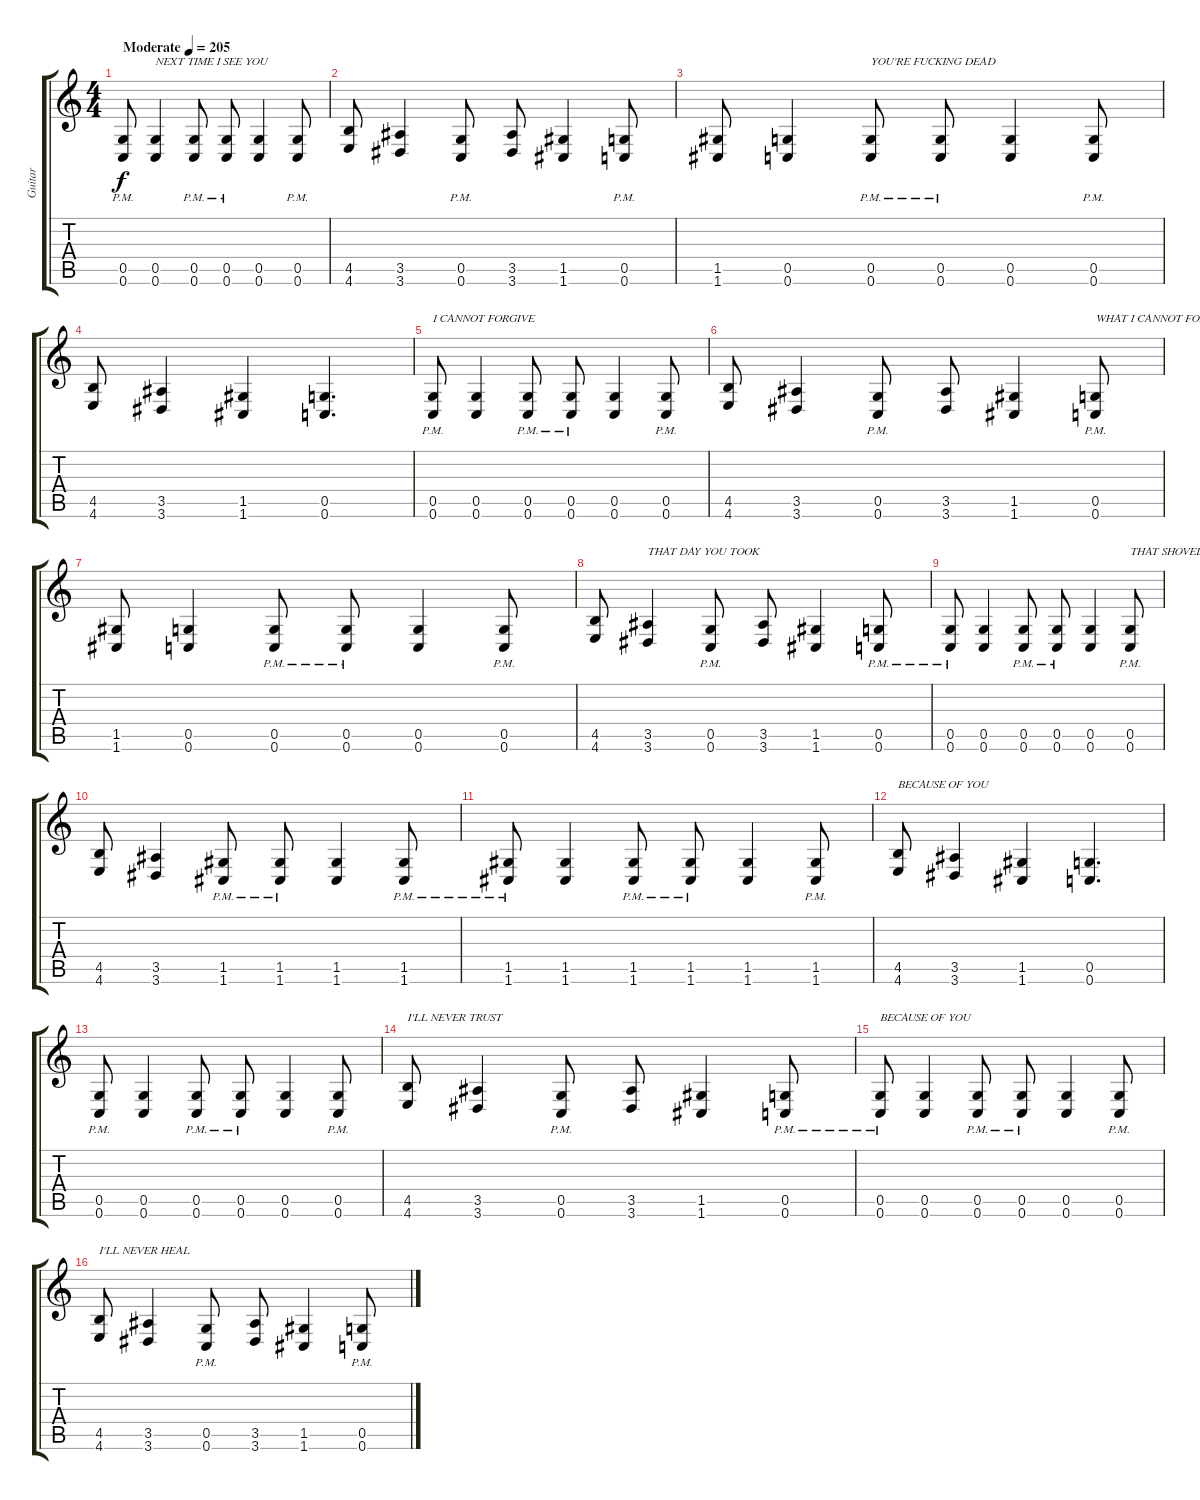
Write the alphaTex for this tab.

\track ("Guitar" "Guitar") {instrument overdrivenguitar}
\staff {score tabs}
\tuning (D4 A3 F3 C3 G2 C2) {hide}
\ts (4 4)
\tempo (205 "Moderate")
\clef g2
\ks c
(0.5{pm} 0.6).8{dy f instrument overdrivenguitar} (0.5 0.6).4{txt "NEXT TIME I SEE YOU"} (0.5 0.6{pm}).8 (0.5{pm} 0.6{pm}).8 (0.5 0.6).4 (0.5 0.6{pm}).8 |
(4.5 4.6).8 (3.5 3.6).4 (0.5{pm} 0.6{pm}).8 (3.5 3.6).8 (1.5 1.6).4 (0.5{pm} 0.6{pm}).8 |
(1.5 1.6).8 (0.5 0.6).4 (0.5{pm} 0.6{pm}).8{txt "YOU'RE FUCKING DEAD"} (0.5{pm} 0.6{pm}).8 (0.5 0.6).4 (0.5{pm} 0.6).8 |
(4.5 4.6).8 (3.5 3.6).4 (1.5 1.6).4 (0.5 0.6).4{d} |
(0.5{pm} 0.6).8{txt "I CANNOT FORGIVE"} (0.5 0.6).4 (0.5 0.6{pm}).8 (0.5{pm} 0.6{pm}).8 (0.5 0.6).4 (0.5 0.6{pm}).8 |
(4.5 4.6).8 (3.5 3.6).4 (0.5{pm} 0.6{pm}).8 (3.5 3.6).8 (1.5 1.6).4 (0.5{pm} 0.6{pm}).8{txt "WHAT I CANNOT FORGET"} |
(1.5 1.6).8 (0.5 0.6).4 (0.5{pm} 0.6{pm}).8 (0.5{pm} 0.6{pm}).8 (0.5 0.6).4 (0.5{pm} 0.6).8 |
(4.5 4.6).8 (3.5 3.6).4{txt "THAT DAY YOU TOOK"} (0.5{pm} 0.6{pm}).8 (3.5 3.6).8 (1.5 1.6).4 (0.5{pm} 0.6{pm}).8 |
(0.5{pm} 0.6).8 (0.5 0.6).4 (0.5 0.6{pm}).8 (0.5{pm} 0.6{pm}).8 (0.5 0.6).4 (0.5 0.6{pm}).8{txt "THAT SHOVEL TO MY CHEST"} |
(4.5 4.6).8 (3.5 3.6).4 (1.5{pm} 1.6{pm}).8 (1.5{pm} 1.6{pm}).8 (1.5 1.6).4 (1.5 1.6{pm}).8 |
(1.5{pm} 1.6).8 (1.5 1.6).4 (1.5{pm} 1.6{pm}).8 (1.5{pm} 1.6{pm}).8 (1.5 1.6).4 (1.5{pm} 1.6).8 |
(4.5 4.6).8{txt "BECAUSE OF YOU"} (3.5 3.6).4 (1.5 1.6).4 (0.5 0.6).4{d} |
(0.5{pm} 0.6).8 (0.5 0.6).4 (0.5 0.6{pm}).8 (0.5{pm} 0.6{pm}).8 (0.5 0.6).4 (0.5 0.6{pm}).8 |
(4.5 4.6).8{txt "I'LL NEVER TRUST"} (3.5 3.6).4 (0.5{pm} 0.6{pm}).8 (3.5 3.6).8 (1.5 1.6).4 (0.5{pm} 0.6{pm}).8 |
(0.5{pm} 0.6).8{txt "BECAUSE OF YOU"} (0.5 0.6).4 (0.5 0.6{pm}).8 (0.5{pm} 0.6{pm}).8 (0.5 0.6).4 (0.5 0.6{pm}).8 |
(4.5 4.6).8{txt "I'LL NEVER HEAL"} (3.5 3.6).4 (0.5{pm} 0.6{pm}).8 (3.5 3.6).8 (1.5 1.6).4 (0.5{pm} 0.6{pm}).8
